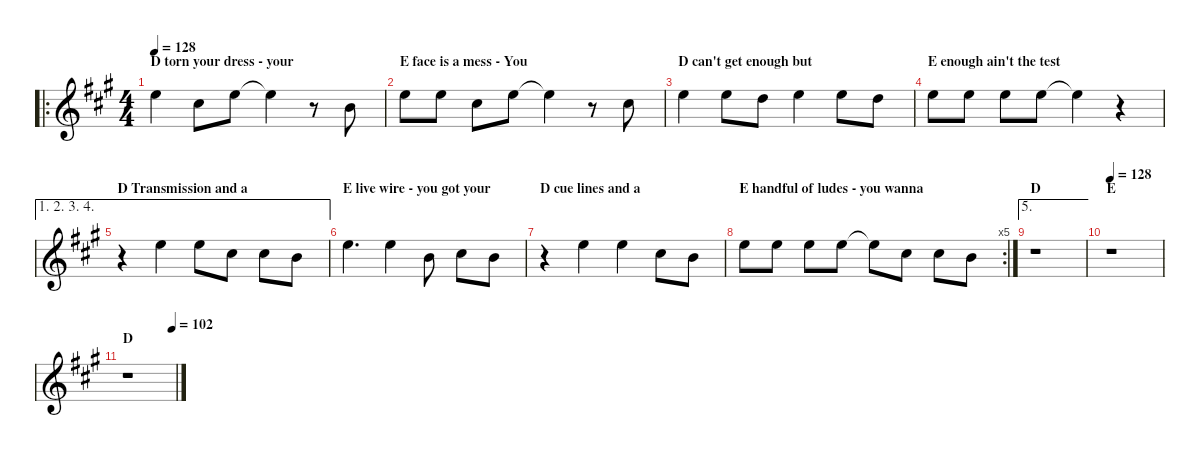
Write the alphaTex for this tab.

\hideDynamics
\bracketExtendMode nobrackets
\singleTrackTrackNamePolicy hidden
\multiTrackTrackNamePolicy hidden
\firstSystemTrackNameMode fullname
\firstSystemTrackNameOrientation horizontal
\otherSystemsTrackNameOrientation horizontal
\track ("Tenor Voice" "Singer") {instrument voiceoohs}
\staff {score}
\tuning (E4 B3 G3 D3 A2 E2)
\ro
\ts (4 4)
\section ("" "D torn your dress - your")
\tempo 128
\clef g2
\ks a
12.1{acc forcenatural}.4{dy f beam Down} 9.1{acc #}.8{beam Down} 12.1{acc forcenatural}.8{beam Down} 12.1{t acc forcenatural}.4{beam Down} r.8{beam Down} 12.2{acc forcenatural}.8{beam Down} |
\section ("" "E face is a mess - You")
12.1{acc forcenatural}.8{beam Down} 12.1{acc forcenatural}.8{beam Down} 9.1{acc #}.8{beam Down} 12.1{acc forcenatural}.8{beam Down} 12.1{t acc forcenatural}.4{beam Down} r.8{beam Down} 9.1{acc #}.8{beam Down} |
\section ("" "D can't get enough but ")
12.1{acc forcenatural}.4{beam Down} 12.1{acc forcenatural}.8{beam Down} 10.1{acc forcenatural}.8{beam Down} 12.1{acc forcenatural}.4{beam Down} 12.1{acc forcenatural}.8{beam Down} 10.1{acc forcenatural}.8{beam Down} |
\section ("" "E enough ain't the test")
12.1{acc forcenatural}.8{beam Down} 12.1{acc forcenatural}.8{beam Down} 12.1{acc forcenatural}.8{beam Down} 12.1{acc forcenatural}.8{beam Down} 12.1{t acc forcenatural}.4{beam Down} r.4{beam Down} |
\ae (1 2 3 4)
\section ("" "D Transmission and a")
r.4{beam Down} 12.1{acc forcenatural}.4{beam Down} 12.1{acc forcenatural}.8{beam Down} 9.1{acc #}.8{beam Down} 9.1{acc #}.8{beam Down} 12.2{acc forcenatural}.8{beam Down} |
\section ("" "E live wire - you got your")
12.1{acc forcenatural}.4{d beam Down} 12.1{acc forcenatural}.4{beam Down} 12.2{acc forcenatural}.8{beam Down} 9.1{acc #}.8{beam Down} 7.1{acc forcenatural}.8{beam Down} |
\section ("" "D cue lines and a")
r.4{beam Down} 12.1{acc forcenatural}.4{beam Down} 12.1{acc forcenatural}.4{beam Down} 9.1{acc #}.8{beam Down} 12.2{acc forcenatural}.8{beam Down} |
\rc 5
\section ("" "E handful of ludes - you wanna")
12.1{acc forcenatural}.8{beam Down} 12.1{acc forcenatural}.8{beam Down} 12.1{acc forcenatural}.8{beam Down} 12.1{acc forcenatural}.8{beam Down} 12.1{t acc forcenatural}.8{beam Down} 9.1{acc #}.8{beam Down} 9.1{acc #}.8{beam Down} 7.1{acc forcenatural}.8{beam Down} |
\ae 5
\section ("" "D")
r.1{beam Down} |
\section ("" "E")
\tempo 128
r.1{beam Down} |
\section ("" "D")
\tempo (102 0.93125)
r.1{beam Down}
